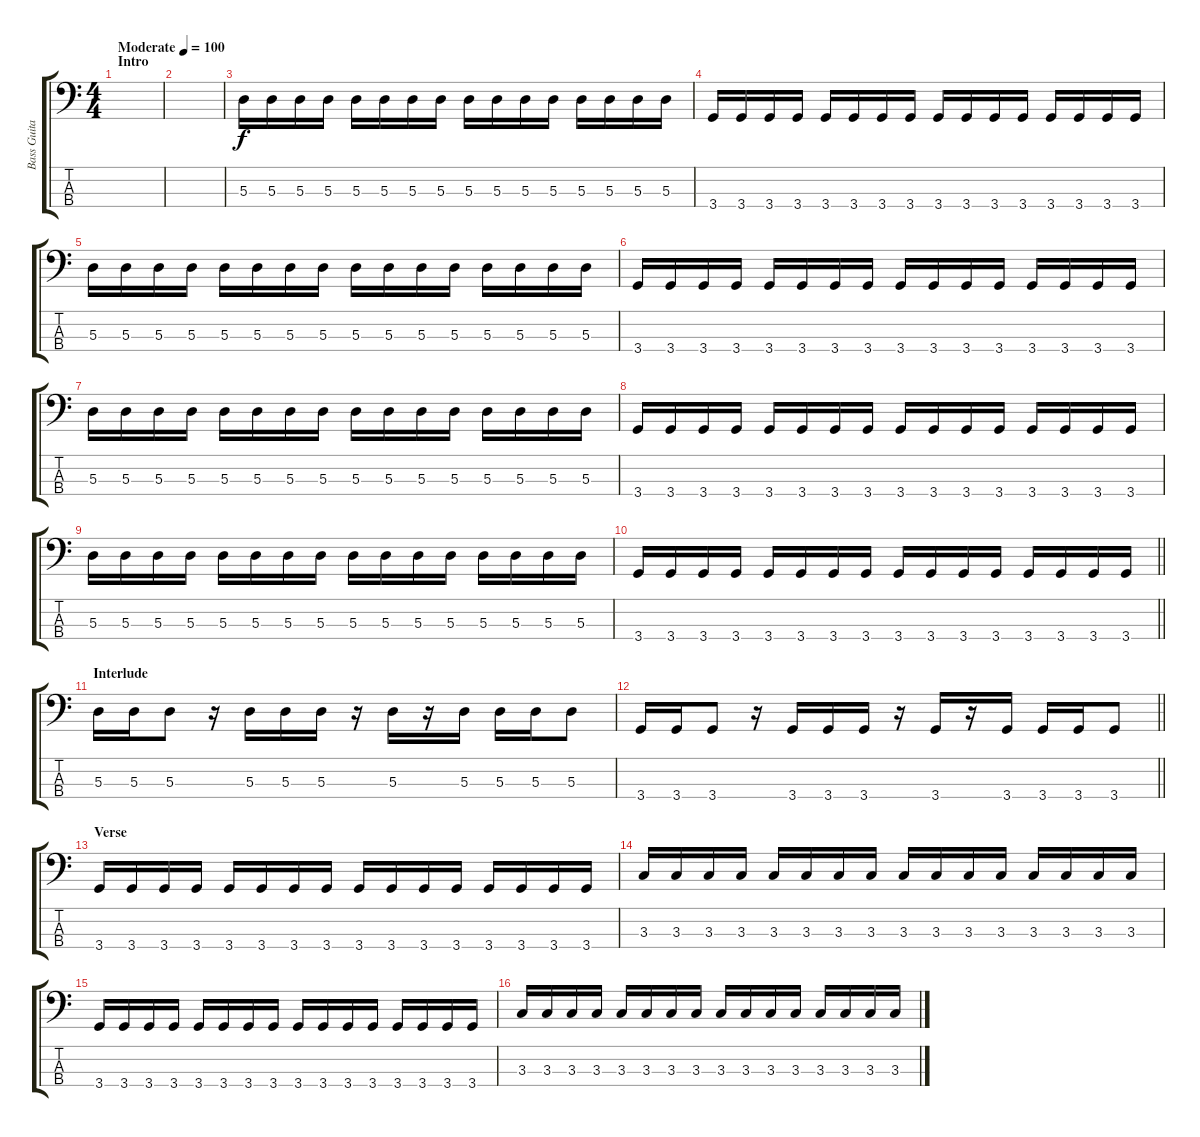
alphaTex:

\track ("Bass Guitar" "Bass Guita") {instrument electricbassfinger}
\staff {score tabs}
\tuning (G2 D2 A1 E1) {hide}
\ts (4 4)
\section ("" "Intro")
\tempo (100 "Moderate")
\clef f4
\ks c
|
|
5.3.16 5.3.16 5.3.16 5.3.16 5.3.16 5.3.16 5.3.16 5.3.16 5.3.16 5.3.16 5.3.16 5.3.16 5.3.16 5.3.16 5.3.16 5.3.16 |
3.4.16 3.4.16 3.4.16 3.4.16 3.4.16 3.4.16 3.4.16 3.4.16 3.4.16 3.4.16 3.4.16 3.4.16 3.4.16 3.4.16 3.4.16 3.4.16 |
5.3.16 5.3.16 5.3.16 5.3.16 5.3.16 5.3.16 5.3.16 5.3.16 5.3.16 5.3.16 5.3.16 5.3.16 5.3.16 5.3.16 5.3.16 5.3.16 |
3.4.16 3.4.16 3.4.16 3.4.16 3.4.16 3.4.16 3.4.16 3.4.16 3.4.16 3.4.16 3.4.16 3.4.16 3.4.16 3.4.16 3.4.16 3.4.16 |
5.3.16 5.3.16 5.3.16 5.3.16 5.3.16 5.3.16 5.3.16 5.3.16 5.3.16 5.3.16 5.3.16 5.3.16 5.3.16 5.3.16 5.3.16 5.3.16 |
3.4.16 3.4.16 3.4.16 3.4.16 3.4.16 3.4.16 3.4.16 3.4.16 3.4.16 3.4.16 3.4.16 3.4.16 3.4.16 3.4.16 3.4.16 3.4.16 |
5.3.16 5.3.16 5.3.16 5.3.16 5.3.16 5.3.16 5.3.16 5.3.16 5.3.16 5.3.16 5.3.16 5.3.16 5.3.16 5.3.16 5.3.16 5.3.16 |
\barLineRight lightlight
3.4.16 3.4.16 3.4.16 3.4.16 3.4.16 3.4.16 3.4.16 3.4.16 3.4.16 3.4.16 3.4.16 3.4.16 3.4.16 3.4.16 3.4.16 3.4.16 |
\section ("" "Interlude")
5.3.16 5.3.16 5.3.8 r.16 5.3.16 5.3.16 5.3.16 r.16 5.3.16 r.16 5.3.16 5.3.16 5.3.16 5.3.8 |
\barLineRight lightlight
3.4.16 3.4.16 3.4.8 r.16 3.4.16 3.4.16 3.4.16 r.16 3.4.16 r.16 3.4.16 3.4.16 3.4.16 3.4.8 |
\section ("" "Verse")
3.4.16 3.4.16 3.4.16 3.4.16 3.4.16 3.4.16 3.4.16 3.4.16 3.4.16 3.4.16 3.4.16 3.4.16 3.4.16 3.4.16 3.4.16 3.4.16 |
3.3.16 3.3.16 3.3.16 3.3.16 3.3.16 3.3.16 3.3.16 3.3.16 3.3.16 3.3.16 3.3.16 3.3.16 3.3.16 3.3.16 3.3.16 3.3.16 |
3.4.16 3.4.16 3.4.16 3.4.16 3.4.16 3.4.16 3.4.16 3.4.16 3.4.16 3.4.16 3.4.16 3.4.16 3.4.16 3.4.16 3.4.16 3.4.16 |
3.3.16 3.3.16 3.3.16 3.3.16 3.3.16 3.3.16 3.3.16 3.3.16 3.3.16 3.3.16 3.3.16 3.3.16 3.3.16 3.3.16 3.3.16 3.3.16
